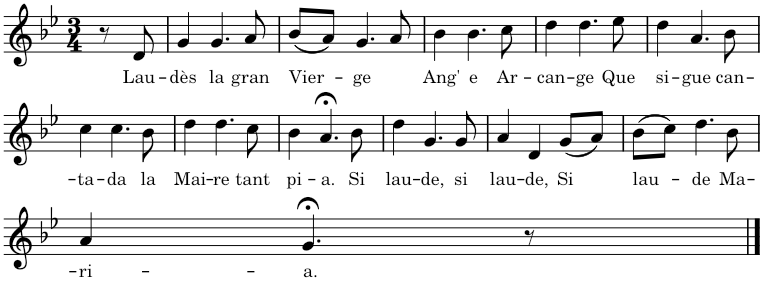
**kern	**text
*part1	*part1
*staff1	*staff1
*I"1	*
*clefG2	*
*k[b-e-]	*
*M3/4	*
=1	=1
8r	.
!	!LO:LY:b
8d/	Lau-
=2	=2
!	!LO:LY:b
4g/	-dès
!	!LO:LY:b
4.g/	la
!	!LO:LY:b
8a/	gran
=3	=3
!	!LO:LY:b
(8b-/L	Vier-
8a/J)	.
!	!LO:LY:b
4.g/	-ge
8a/	.
=4	=4
!	!LO:LY:b
4b-\	Ang'
!	!LO:LY:b
4.b-\	e
!	!LO:LY:b
8cc\	Ar-
=5	=5
!	!LO:LY:b
4dd\	-can-
!	!LO:LY:b
4.dd\	-ge
!	!LO:LY:b
8ee-\	Que
=6	=6
!	!LO:LY:b
4dd\	si-
!	!LO:LY:b
4.a/	-gue
!	!LO:LY:b
8b-\	can-
!!LO:LB:g=z
=7	=7
!	!LO:LY:b
4cc\	-ta-
!	!LO:LY:b
4.cc\	-da
!	!LO:LY:b
8b-\	la
=8	=8
!	!LO:LY:b
4dd\	Mai-
!	!LO:LY:b
4.dd\	-re
!	!LO:LY:b
8cc\	tant
=9	=9
!	!LO:LY:b
4b-\	pi-
!	!LO:LY:b
4.a;</	-a.
!	!LO:LY:b
8b-\	Si
=10	=10
!	!LO:LY:b
4dd\	lau-
!	!LO:LY:b
4.g/	-de,
!	!LO:LY:b
8g/	si
=11	=11
!	!LO:LY:b
4a/	lau-
!	!LO:LY:b
4d/	-de,
!	!LO:LY:b
(8g/L	Si
8a/J)	.
=12	=12
!	!LO:LY:b
(8b-\L	lau-
8cc\J)	.
!	!LO:LY:b
4.dd\	-de
!	!LO:LY:b
8b-\	Ma-
!!LO:LB:g=z
=13	=13
!	!LO:LY:b
4a/	-ri-
!	!LO:LY:b
4.g;</	-a.
8r	.
==	==
*-	*-
